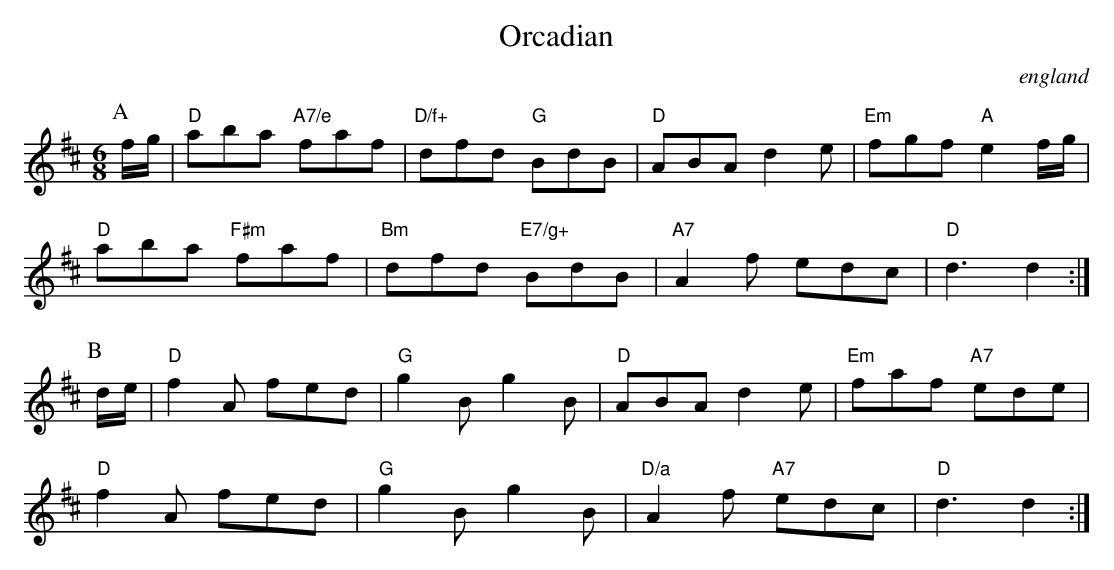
X:1
T:Orcadian
O:england
M:6/8
K:D
P:A
f/2g/2|"D"aba "A7/e"faf|"D/f+"dfd "G"BdB|"D"ABA d2e|"Em"fgf "A"e2f/2g/2|
"D"aba "F#m"faf|"Bm"dfd "E7/g+"BdB|"A7"A2f edc|"D"d3 d2:|
P:B
d/2e/2|"D"f2A fed|"G"g2B g2B|"D"ABA d2e|"Em"faf "A7"ede|
"D"f2A fed|"G"g2B g2B|"D/a"A2f "A7"edc|"D"d3 d2:|
